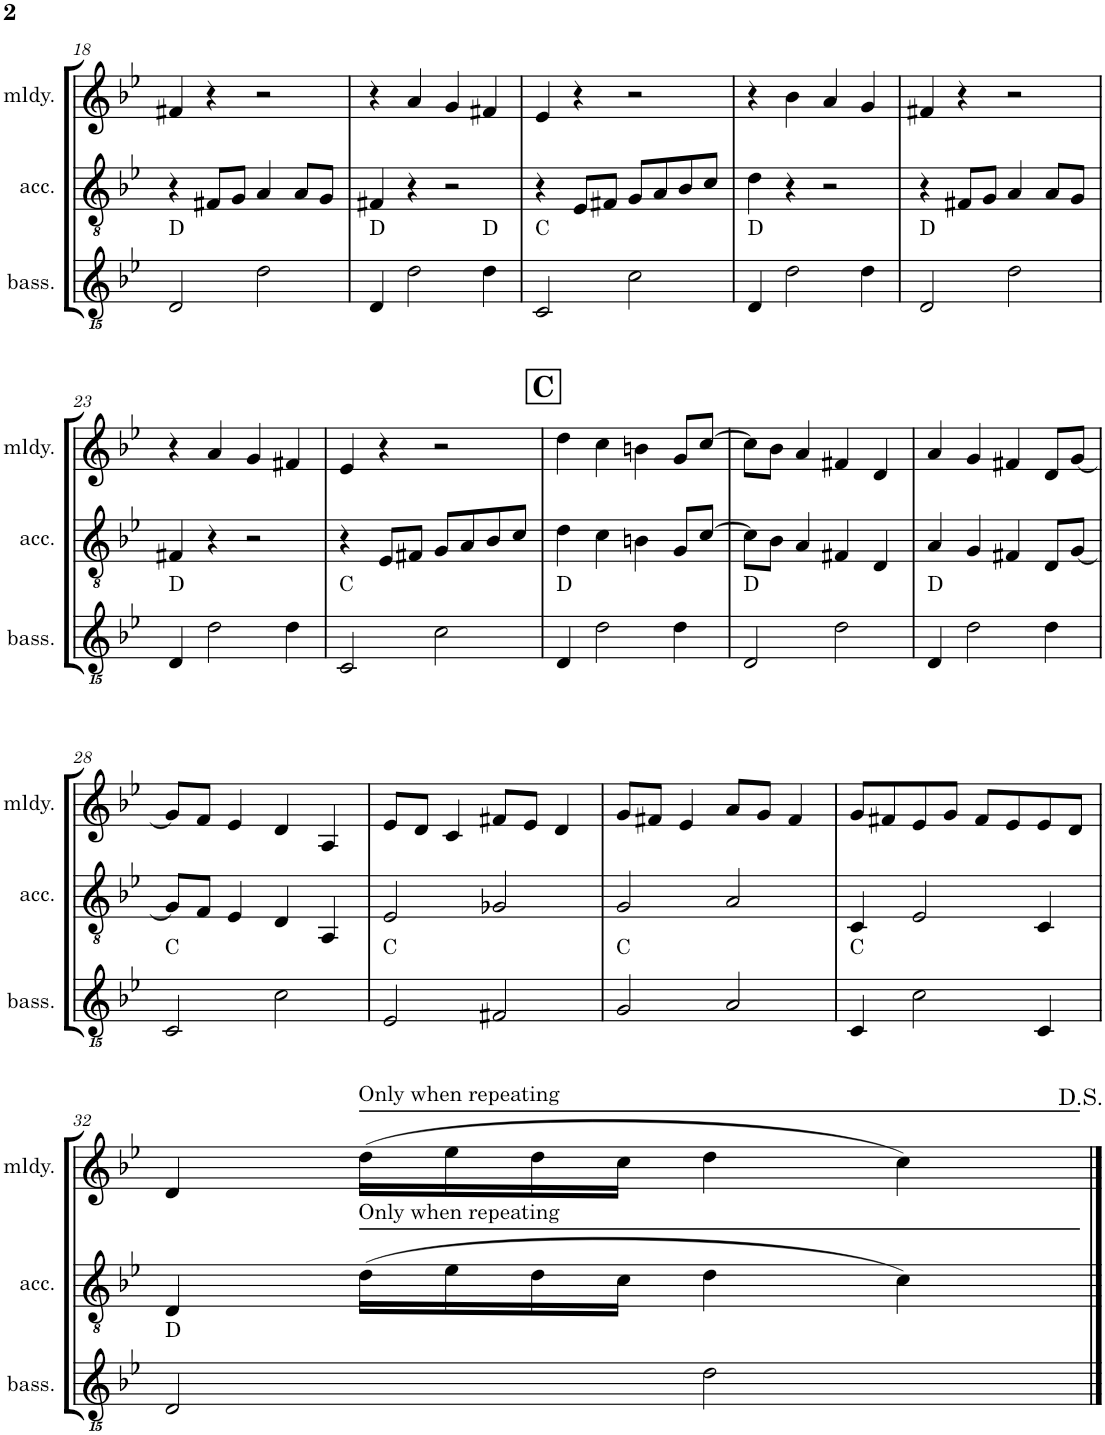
**kern	**harte	**kern	**kern
*part3	*part3	*part2	*part1
*staff3	*	*staff2	*staff1
*I"Bass (C)	*	*I"Accompaniment (C)	*I"Melody (C)
*I'bass.	*	*I'acc.	*I'mldy.
!!LO:PB:g=z
*clefGvv2	*	*clefGv2	*clefG2
*	*	*	*Trd1c2
*k[b-e-]	*	*k[b-e-]	*k[b-e-]
*M4/4	*	*M4/4	*M4/4
=18	=18	=18	=18
2DD/	D:maj	4r	4f#X/
.	.	8F#X/L	4r
.	.	8G/J	.
2D\	.	4A/	2r
.	.	8A/L	.
.	.	8G/J	.
=19	=19	=19	=19
4DD/	D:maj	4F#X/	4r
2D\	.	4r	4a/
.	.	2r	4g/
4D\	D:maj	.	4f#X/
=20	=20	=20	=20
2CC/	C:maj	4r	4e-/
.	.	8E-/L	4r
.	.	8F#X/J	.
2C\	.	8G/L	2r
.	.	8A/	.
.	.	8B-/	.
.	.	8c/J	.
=21	=21	=21	=21
4DD/	D:maj	4d\	4r
2D\	.	4r	4b-\
.	.	2r	4a/
4D\	.	.	4g/
=22	=22	=22	=22
2DD/	D:maj	4r	4f#X/
.	.	8F#X/L	4r
.	.	8G/J	.
2D\	.	4A/	2r
.	.	8A/L	.
.	.	8G/J	.
!!LO:LB:g=z
=23	=23	=23	=23
4DD/	D:maj	4F#X/	4r
2D\	.	4r	4a/
.	.	2r	4g/
4D\	.	.	4f#X/
=24	=24	=24	=24
2CC/	C:maj	4r	4e-/
.	.	8E-/L	4r
.	.	8F#X/J	.
2C\	.	8G/L	2r
.	.	8A/	.
.	.	8B-/	.
.	.	8c/J	.
!!LO:REH:place=s1:a:B:cj:fs=14:t=C
=25	=25	=25	=25
4DD/	D:maj	4d\	4dd\
2D\	.	4c\	4cc\
.	.	4Bn\	4bn\
4D\	.	8G/L	8g/L
.	.	[8c/J	[8cc/J
=26	=26	=26	=26
2DD/	D:maj	8c\L]	8cc\L]
.	.	8B-\J	8b-\J
.	.	4A/	4a/
2D\	.	4F#X/	4f#X/
.	.	4D/	4d/
=27	=27	=27	=27
4DD/	D:maj	4A/	4a/
2D\	.	4G/	4g/
.	.	4F#X/	4f#X/
4D\	.	8D/L	8d/L
.	.	[8G/J	[8g/J
!!LO:LB:g=z
=28	=28	=28	=28
2CC/	C:maj	8G/L]	8g/L]
.	.	8F/J	8f/J
.	.	4E-/	4e-/
2C\	.	4D/	4d/
.	.	4AA/	4A/
=29	=29	=29	=29
2EE-/	C:maj	2E-/	8e-/L
.	.	.	8d/J
.	.	.	4c/
2FF#X/	.	2G-X/	8f#X/L
.	.	.	8e-/J
.	.	.	4d/
=30	=30	=30	=30
2GG/	C:maj	2G/	8g/L
.	.	.	8f#X/J
.	.	.	4e-/
2AA/	.	2A/	8a/L
.	.	.	8g/J
.	.	.	4f#/
=31	=31	=31	=31
4CC/	C:maj	4C/	8g/L
.	.	.	8f#X/
2C\	.	2E-/	8e-/
.	.	.	8g/J
.	.	.	8f#/L
.	.	.	8e-/
4CC/	.	4C/	8e-/
.	.	.	8d/J
!!LO:LB:g=z
=32	=32	=32	=32
2DD/	D:maj	4D/	4d/
!	!	!	!LO:TX:a:t=Only when repeating
!	!	!LO:TX:a:t=Only when repeating	!
.	.	(16d\LL	(16dd\LL
.	.	16e-\	16ee-\
.	.	16d\	16dd\
.	.	16c\JJ	16cc\JJ
2D\	.	4d\	4dd\
.	.	4c\)	4cc\)
==	==	==	==
*-	*-	*-	*-
